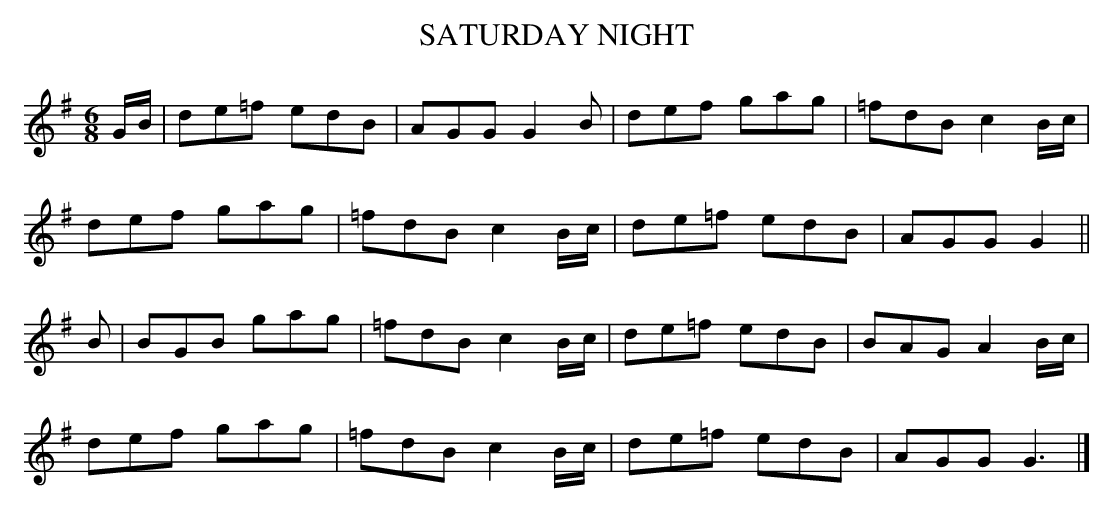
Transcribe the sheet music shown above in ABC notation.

X:1
T:SATURDAY NIGHT
Y:"with spirit"
M:6/8
L:1/8
K:G
G/B/|de=f edB|AGG G2B|def gag|=fdB c2B/c/|
def gag|=fdB c2B/c/|de=f edB|AGG G2||
B|BGB gag|=fdB c2B/c/|de=f edB|BAG A2B/c/|
def gag|=fdB c2B/c/|de=f edB|AGG G3|]
